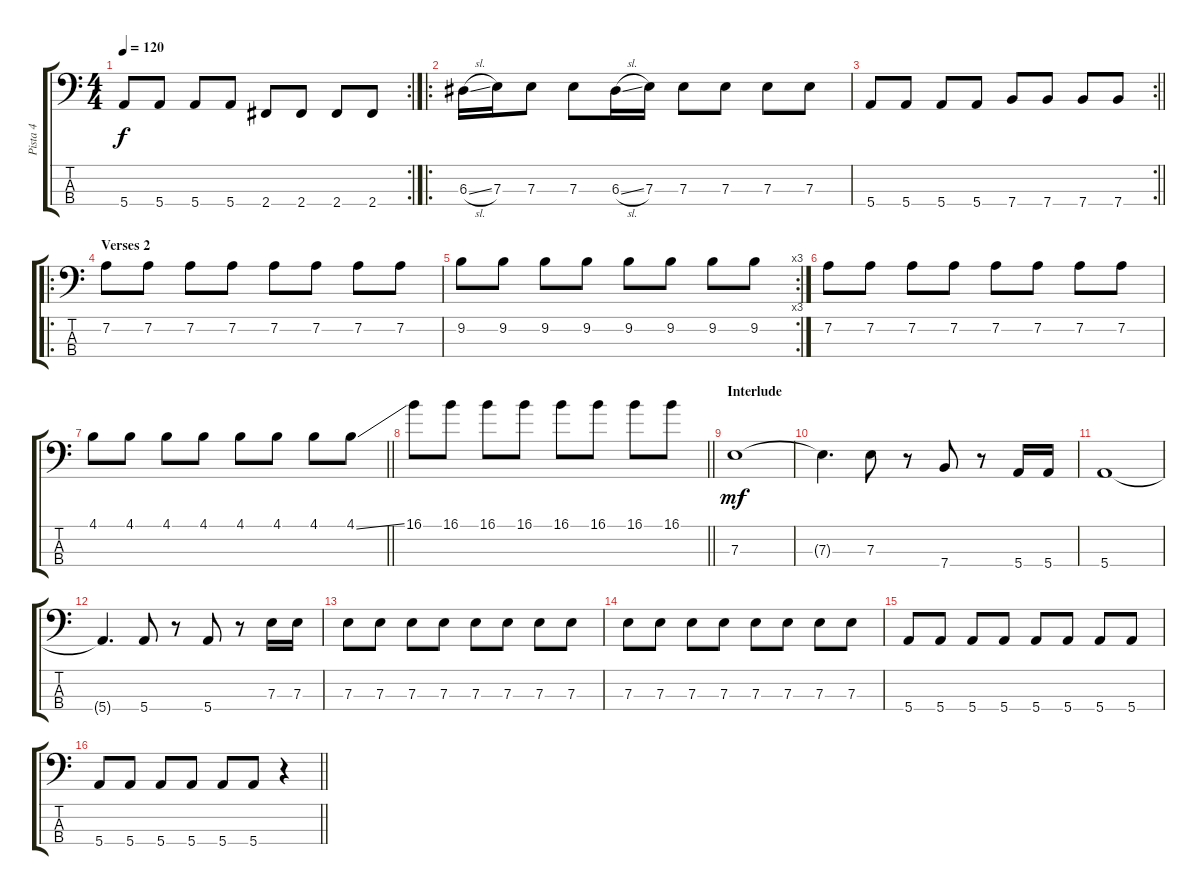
\track ("Pista 4" "Pista 4") {instrument electricbassfinger}
\staff {score tabs}
\tuning (G2 D2 A1 E1) {hide}
\rc 2
\ts (4 4)
\tempo 120
\clef f4
\ks c
5.4.8{dy f} 5.4.8 5.4.8 5.4.8 2.4.8 2.4.8 2.4.8 2.4.8 |
\ro
6.3{sl}.16 7.3.16 7.3.8 7.3.8 6.3{sl}.16 7.3.16 7.3.8 7.3.8 7.3.8 7.3.8 |
\rc 2
\barLineRight lightlight
5.4.8 5.4.8 5.4.8 5.4.8 7.4.8 7.4.8 7.4.8 7.4.8 |
\ro
\section ("" "Verses 2")
7.2.8 7.2.8 7.2.8 7.2.8 7.2.8 7.2.8 7.2.8 7.2.8 |
\rc 3
9.2.8 9.2.8 9.2.8 9.2.8 9.2.8 9.2.8 9.2.8 9.2.8 |
7.2.8 7.2.8 7.2.8 7.2.8 7.2.8 7.2.8 7.2.8 7.2.8 |
\barLineRight lightlight
4.1.8 4.1.8 4.1.8 4.1.8 4.1.8 4.1.8 4.1.8 4.1{ss}.8 |
\barLineRight lightlight
16.1.8 16.1.8 16.1.8 16.1.8 16.1.8 16.1.8 16.1.8 16.1.8 |
\section ("" "Interlude")
7.3.1{dy mf} |
7.3{t}.4{d} 7.3.8 r.8 7.4.8 r.8 5.4.16 5.4.16 |
5.4.1 |
5.4{t}.4{d} 5.4.8 r.8 5.4.8 r.8 7.3.16 7.3.16 |
7.3.8 7.3.8 7.3.8 7.3.8 7.3.8 7.3.8 7.3.8 7.3.8 |
7.3.8 7.3.8 7.3.8 7.3.8 7.3.8 7.3.8 7.3.8 7.3.8 |
5.4.8 5.4.8 5.4.8 5.4.8 5.4.8 5.4.8 5.4.8 5.4.8 |
\barLineRight lightlight
5.4.8 5.4.8 5.4.8 5.4.8 5.4.8 5.4.8 r.4
